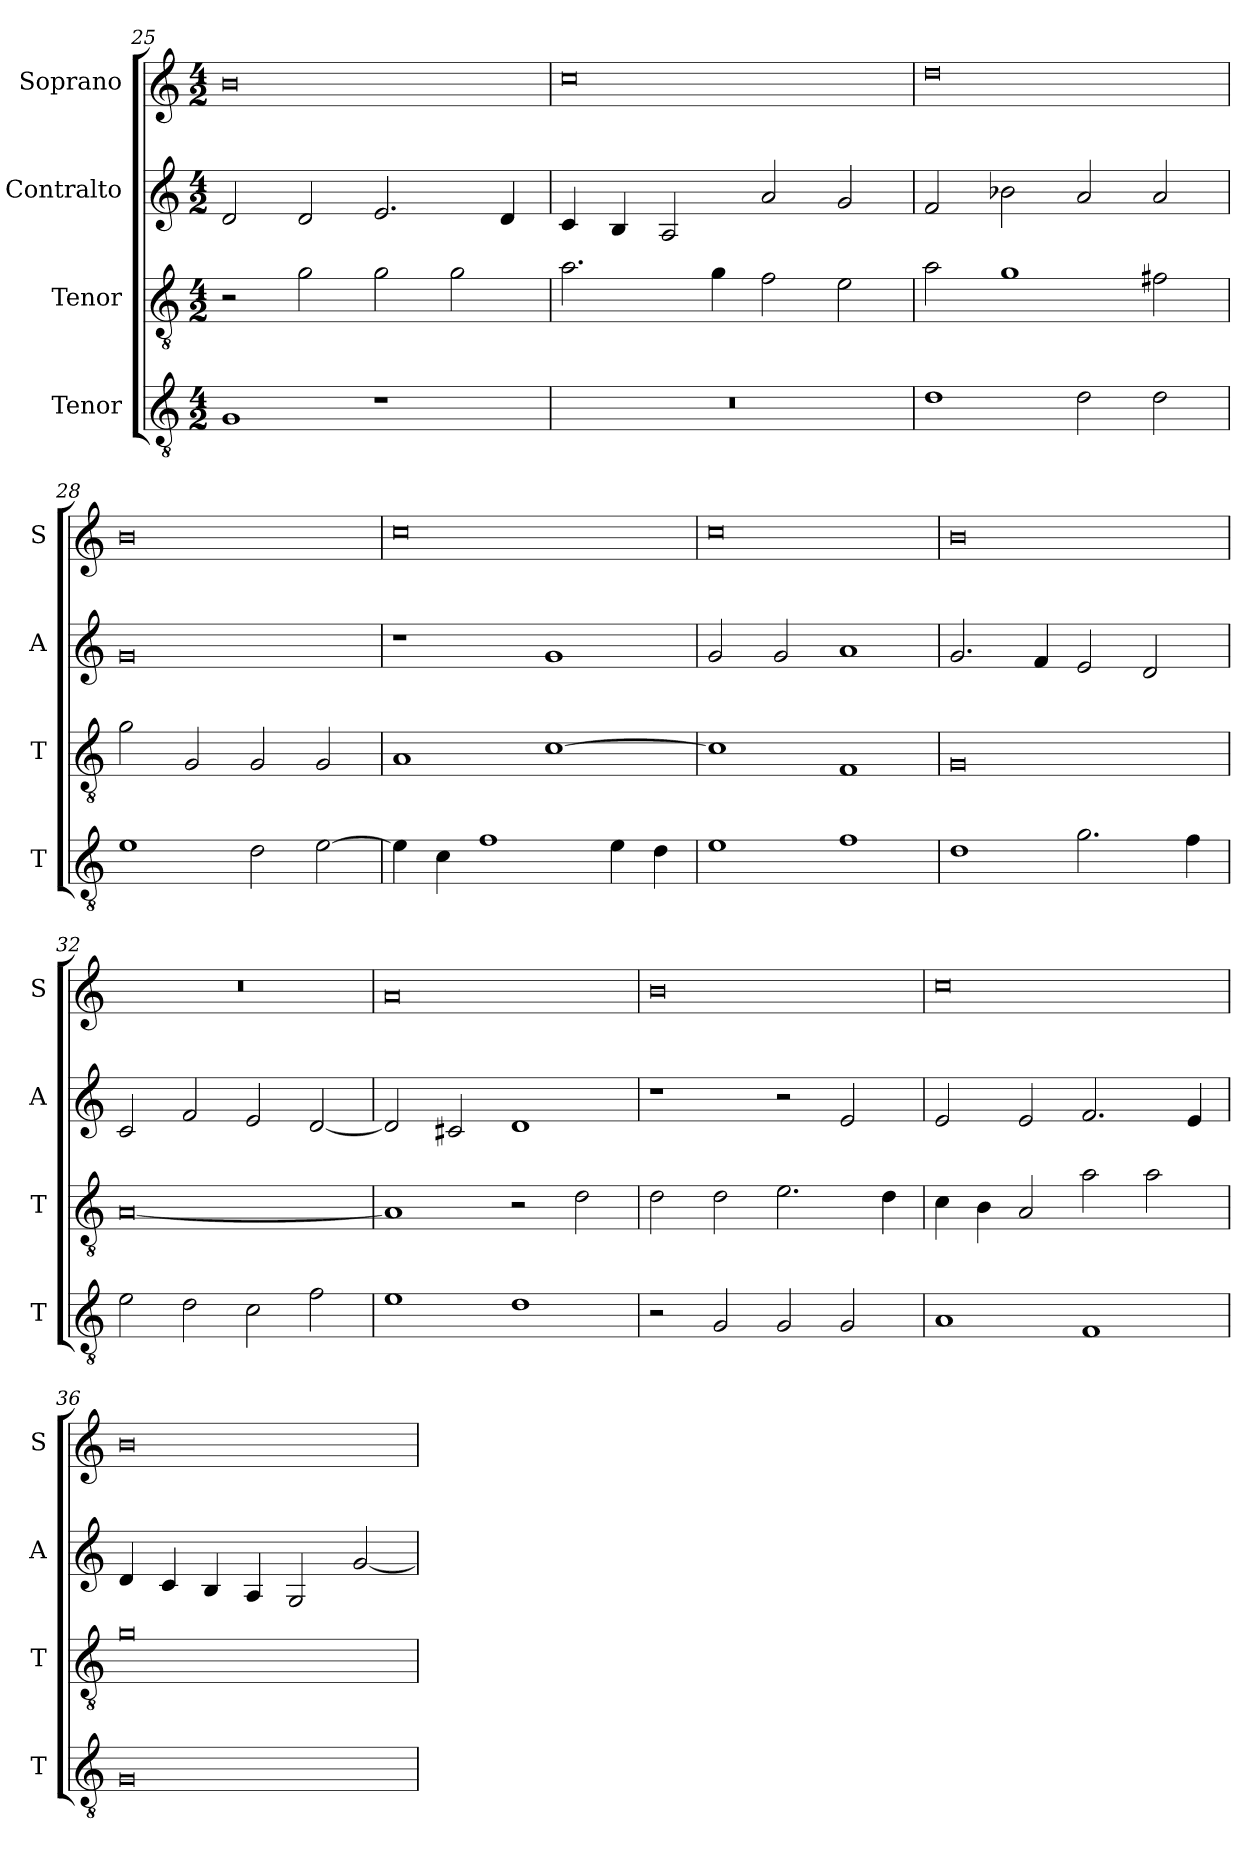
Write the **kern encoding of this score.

**kern	**kern	**kern	**kern
*part4	*part3	*part2	*part1
*staff4	*staff3	*staff2	*staff1
*I"Tenor	*I"Tenor	*I"Contralto	*I"Soprano
*I'T	*I'T	*I'A	*I'S
*clefGv2	*clefGv2	*clefG2	*clefG2
*k[]	*k[]	*k[]	*k[]
*G:mix	*G:mix	*G:mix	*G:mix
*M4/2	*M4/2	*M4/2	*M4/2
=25	=25	=25	=25
1G	2r	2d	0b
.	2g	2d	.
1r	2g	2.e	.
.	2g	.	.
.	.	4d	.
=26	=26	=26	=26
0r	2.a	4c	0cc
.	.	4B	.
.	.	2A	.
.	4g	.	.
.	2f	2a	.
.	2e	2g	.
=27	=27	=27	=27
1d	2a	2f	0dd
.	1g	2b-X	.
2d	.	2a	.
2d	2f#X	2a	.
=28	=28	=28	=28
1e	2g	0g	0b
.	2G	.	.
2d	2G	.	.
[2e	2G	.	.
=29	=29	=29	=29
4e]	1A	1r	0cc
4c	.	.	.
1f	.	.	.
.	[1c	1g	.
4e	.	.	.
4d	.	.	.
=30	=30	=30	=30
1e	1c]	2g	0cc
.	.	2g	.
1f	1F	1a	.
=31	=31	=31	=31
1d	0G	2.g	0b
.	.	4f	.
2.g	.	2e	.
.	.	2d	.
4f	.	.	.
=32	=32	=32	=32
2e	[0A	2c	0r
2d	.	2f	.
2c	.	2e	.
2f	.	[2d	.
=33	=33	=33	=33
1e	1A]	2d]	0a
.	.	2c#X	.
1d	2r	1d	.
.	2d	.	.
=34	=34	=34	=34
2r	2d	1r	0b
2G	2d	.	.
2G	2.e	2r	.
2G	.	2e	.
.	4d	.	.
=35	=35	=35	=35
1A	4c	2e	0cc
.	4B	.	.
.	2A	2e	.
1F	2a	2.f	.
.	2a	.	.
.	.	4e	.
=36	=36	=36	=36
0G	0g	4d	0b
.	.	4c	.
.	.	4B	.
.	.	4A	.
.	.	2G	.
.	.	[2g	.
=	=	=	=
*-	*-	*-	*-
